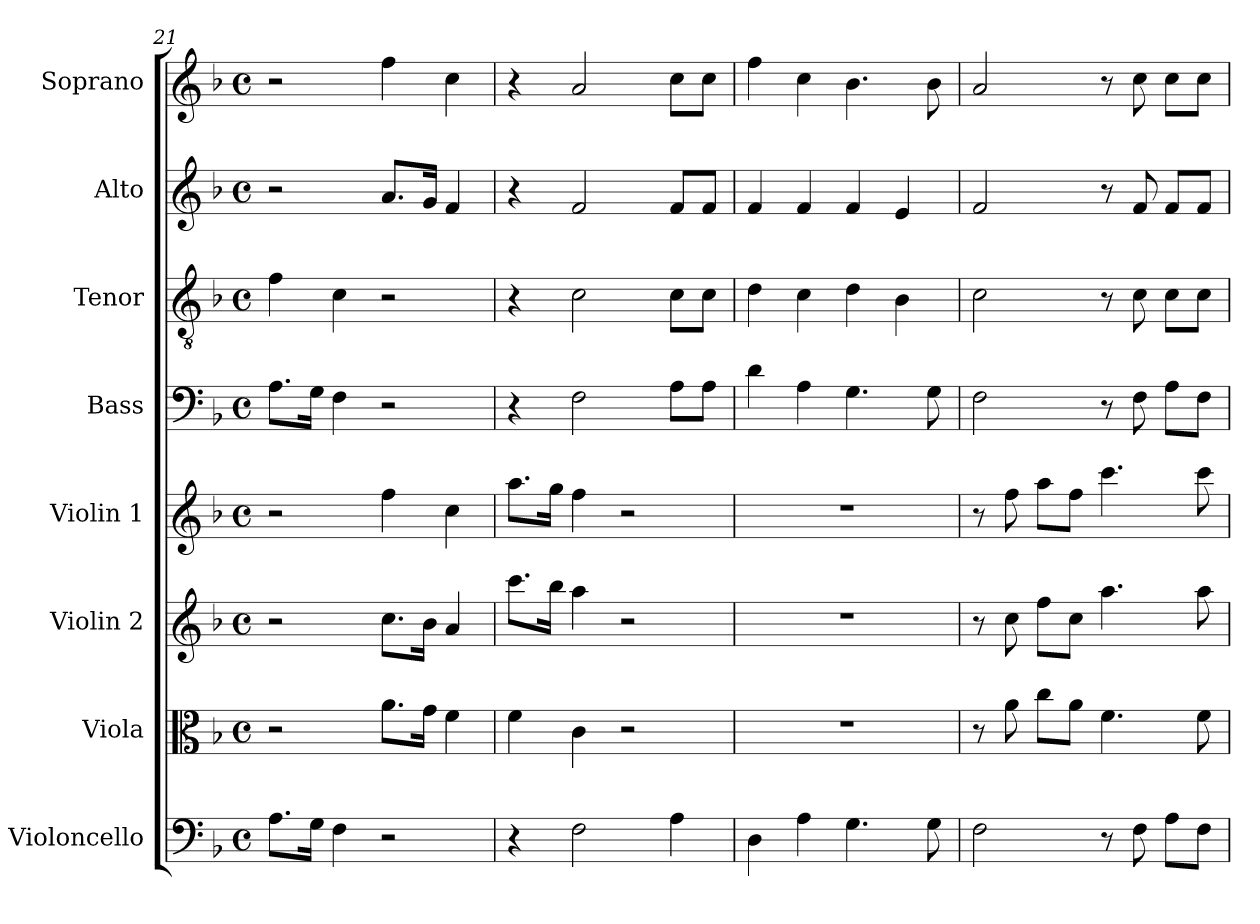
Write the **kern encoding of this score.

**kern	**kern	**kern	**kern	**kern	**kern	**kern	**kern
*part8	*part7	*part6	*part5	*part4	*part3	*part2	*part1
*staff8	*staff7	*staff6	*staff5	*staff4	*staff3	*staff2	*staff1
*I"Violoncello	*I"Viola	*I"Violin 2	*I"Violin 1	*I"Bass	*I"Tenor	*I"Alto	*I"Soprano
*I'Vc.	*I'Vla.	*I'Vln. 2	*I'Vln. 1	*I'B.	*I'T.	*I'A.	*I'S.
*clefF4	*clefC3	*clefG2	*clefG2	*clefF4	*clefGv2	*clefG2	*clefG2
*	*	*	*	*	*ITrd7c12	*	*
*k[b-]	*k[b-]	*k[b-]	*k[b-]	*k[b-]	*k[b-]	*k[b-]	*k[b-]
*F:	*F:	*F:	*F:	*F:	*F:	*F:	*F:
*M4/4	*M4/4	*M4/4	*M4/4	*M4/4	*M4/4	*M4/4	*M4/4
*met(c)	*met(c)	*met(c)	*met(c)	*met(c)	*met(c)	*met(c)	*met(c)
=21	=21	=21	=21	=21	=21	=21	=21
8.Ai\L	2r	2r	2r	8.Ai\L	4Fi\	2r	2r
16Gi\Jk	.	.	.	16Gi\Jk	.	.	.
4Fi\	.	.	.	4Fi\	4Ci\	.	.
2r	8.ai\L	8.cci\L	4ffi\	2r	2r	8.ai/L	4ffi\
.	16gi\Jk	16b-i\Jk	.	.	.	16gi/Jk	.
.	4fi\	4ai/	4cci\	.	.	4fi/	4cci\
=22	=22	=22	=22	=22	=22	=22	=22
4r	4fi\	8.ccci\L	8.aai\L	4r	4r	4r	4r
.	.	16bb-i\Jk	16ggi\Jk	.	.	.	.
2Fi\	4ci\	4aai\	4ffi\	2Fi\	2Ci\	2fi/	2ai/
.	2r	2r	2r	.	.	.	.
4Ai\	.	.	.	8Ai\L	8Ci\L	8fi/L	8cci\L
.	.	.	.	8Ai\J	8Ci\J	8fi/J	8cci\J
=23	=23	=23	=23	=23	=23	=23	=23
4Di\	1r	1r	1r	4di\	4Di\	4fi/	4ffi\
4Ai\	.	.	.	4Ai\	4Ci\	4fi/	4cci\
4.Gi\	.	.	.	4.Gi\	4Di\	4fi/	4.b-i\
.	.	.	.	.	4BB-i\	4ei/	.
8Gi\	.	.	.	8Gi\	.	.	8b-i\
!!LO:PB:g=z
=24	=24	=24	=24	=24	=24	=24	=24
2Fi\	8r	8r	8r	2Fi\	2Ci\	2fi/	2ai/
.	8ai\	8cci\	8ffi\	.	.	.	.
.	8cci\L	8ffi\L	8aai\L	.	.	.	.
.	8ai\J	8cci\J	8ffi\J	.	.	.	.
8r	4.fi\	4.aai\	4.ccci\	8r	8r	8r	8r
8Fi\	.	.	.	8Fi\	8Ci\	8fi/	8cci\
8Ai\L	.	.	.	8Ai\L	8Ci\L	8fi/L	8cci\L
8Fi\J	8fi\	8aai\	8ccci\	8Fi\J	8Ci\J	8fi/J	8cci\J
=	=	=	=	=	=	=	=
*-	*-	*-	*-	*-	*-	*-	*-
